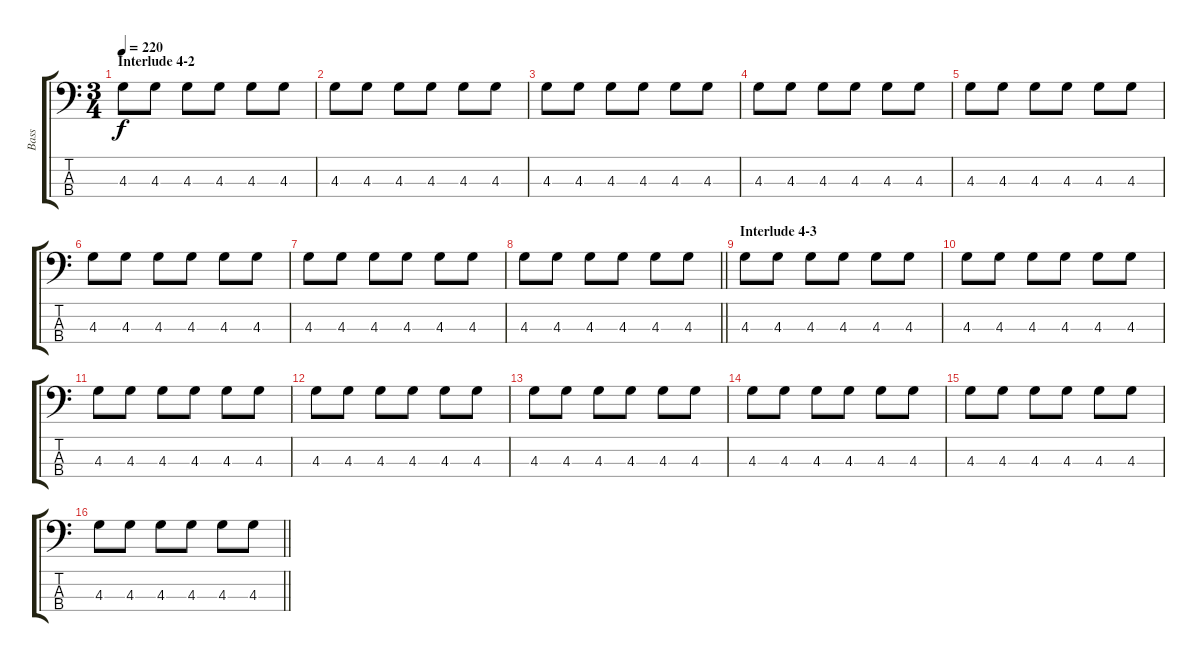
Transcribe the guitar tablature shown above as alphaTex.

\track ("Bass" "Bass") {instrument electricbasspick}
\staff {score tabs}
\tuning (Db3 Ab2 Eb2 Bb1) {hide}
\ts (3 4)
\section ("" "Interlude 4-2 ")
\tempo 220
\clef f4
\ks c
4.3.8{dy f volume 3} 4.3.8{volume 4} 4.3.8 4.3.8 4.3.8 4.3.8 |
4.3.8 4.3.8 4.3.8 4.3.8 4.3.8 4.3.8 |
4.3.8 4.3.8 4.3.8 4.3.8 4.3.8 4.3.8 |
4.3.8 4.3.8 4.3.8 4.3.8 4.3.8 4.3.8 |
4.3.8 4.3.8 4.3.8 4.3.8 4.3.8 4.3.8 |
4.3.8 4.3.8 4.3.8 4.3.8{volume 6} 4.3.8 4.3.8 |
4.3.8 4.3.8 4.3.8 4.3.8 4.3.8 4.3.8 |
\barLineRight lightlight
4.3.8 4.3.8 4.3.8 4.3.8 4.3.8 4.3.8 |
\section ("" "Interlude 4-3")
4.3.8 4.3.8 4.3.8 4.3.8 4.3.8 4.3.8 |
4.3.8 4.3.8 4.3.8 4.3.8 4.3.8 4.3.8 |
4.3.8 4.3.8 4.3.8 4.3.8 4.3.8 4.3.8 |
4.3.8 4.3.8 4.3.8 4.3.8 4.3.8 4.3.8 |
4.3.8 4.3.8 4.3.8 4.3.8 4.3.8 4.3.8 |
4.3.8 4.3.8 4.3.8 4.3.8 4.3.8 4.3.8 |
4.3.8 4.3.8 4.3.8 4.3.8 4.3.8 4.3.8 |
\barLineRight lightlight
4.3.8 4.3.8 4.3.8 4.3.8 4.3.8 4.3.8
